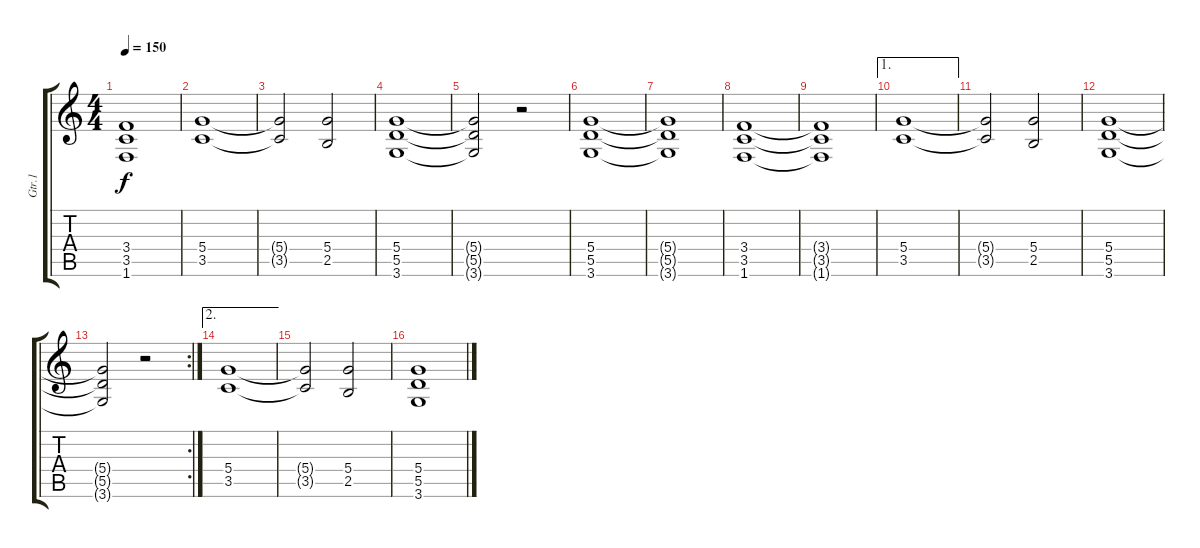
\track ("Gtr.1" "Gtr.1") {instrument distortionguitar}
\staff {score tabs}
\tuning (E4 B3 G3 D3 A2 E2) {hide}
\ts (4 4)
\tempo 150
\clef g2
\ks c
(3.4{t} 3.5{t} 1.6{t}).1{dy f} |
(5.4 3.5).1 |
(5.4{t} 3.5{t}).2 (5.4 2.5).2 |
(5.4 5.5 3.6).1 |
(5.4{t} 5.5{t} 3.6{t}).2 r.2 |
(5.4 5.5 3.6).1 |
(5.4{t} 5.5{t} 3.6{t}).1 |
(3.4 3.5 1.6).1 |
(3.4{t} 3.5{t} 1.6{t}).1 |
\ae 1
(5.4 3.5).1 |
(5.4{t} 3.5{t}).2 (5.4 2.5).2 |
(5.4 5.5 3.6).1 |
\rc 2
(5.4{t} 5.5{t} 3.6{t}).2 r.2 |
\ae 2
(5.4 3.5).1 |
(5.4{t} 3.5{t}).2 (5.4 2.5).2 |
(5.4 5.5 3.6).1
